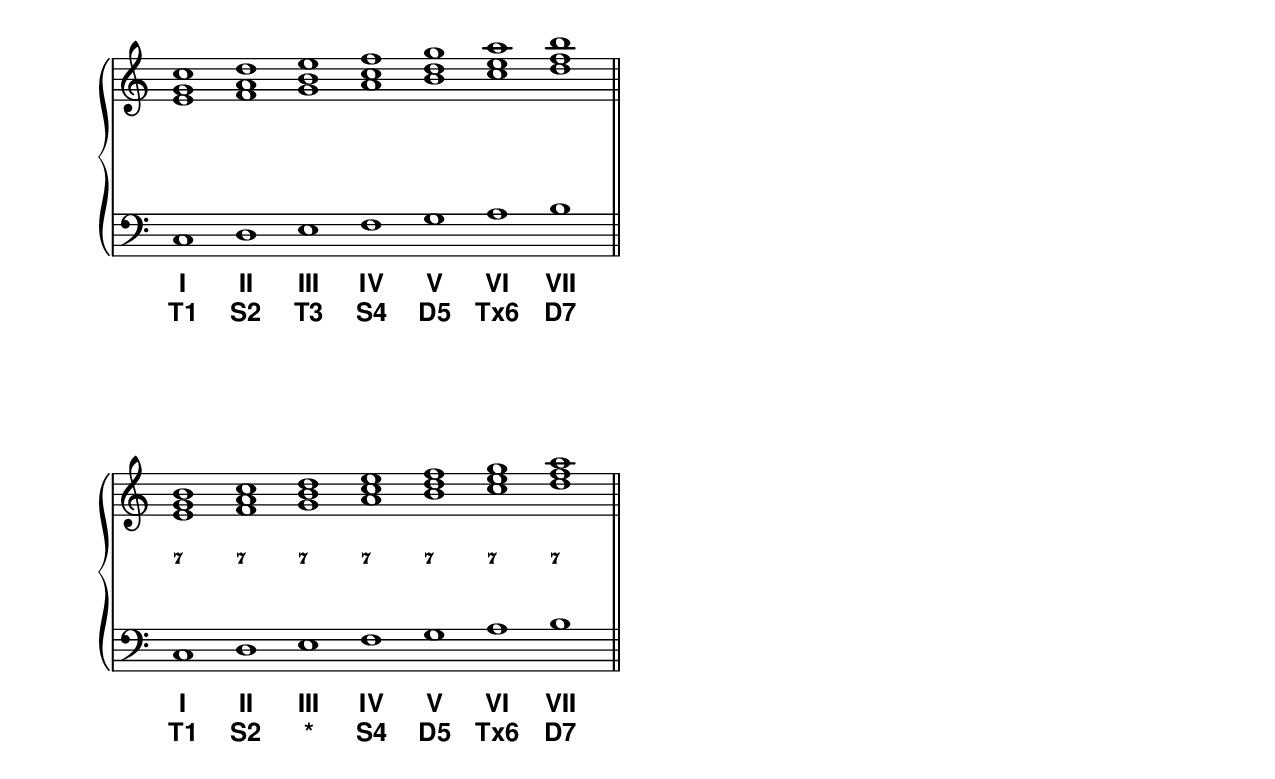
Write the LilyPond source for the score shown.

\version "2.14.2"

#(set-default-paper-size "letter")
#(set-global-staff-size 20)

\header {
	title = ""
	subtitle = ""
	poet = ""
	composer = ""
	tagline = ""
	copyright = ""
	}

\paper {
	indent = 0.0\in
	top-margin = 0.5\in
	bottom-margin = 0.25\in
	page-top-space = 0\in
	before-title-space = 0\in
	between-title-space = 1.5\in
	after-title-space = 1.05\in
	line-width = 7.0\in
	left-margin = 0.75\in
	right-margin = 0.75\in
	ragged-right = ##t
	ragged-bottom = ##f
	ragged-last-bottom = ##t
	system-system-spacing #'minimum-distance = #25
	markup-system-spacing #'minimum-distance = #18
	last-bottom-spacing #'minimum-distance = #15
%	page-count = #3
	print-page-number = ##f
	}

global = { 
	\override Score.PaperColumn #'keep-inside-line = ##t 	
	\override Score.BarNumber #'padding = #2
	\override VoltaBracket #'extra-offset = #'(0 . -3)
	\override ChordName #'font-family = #'roman
	\override Score.LyricText #'font-series = #'bold
	\override Score.LyricText #'font-family = #'sans
	\override ChordName #'font-size = #0.5
	\override Staff.TimeSignature #'style = #'() 
	\set majorSevenSymbol = \markup { "maj7" }
	\override Staff.StaffGrouper #'staff-staff-spacing #'minimum-distance = #40

	% enter key signature, time signature, pickup length here
	\key c \major
	\time 7/1
%	\partial 8
	}

upper = \relative c' {
	\clef treble
	<e g c>1 <f a d> <g b e> <a c f> <b d g> <c e a> <d f b>
	<e, g b>1 <f a c> <g b d> <a c e> <b d f> <c e g> <d f a>
}

lower = <<
	\new Voice = "bass" <<
		\relative c {
			\clef bass
			
			% enter bass line here
			c1 d e f g a b \bar "||" \break
			c,1 d e f g a b \bar "||" \break
			
			}
		
		\new FiguredBass \figuremode {
			\override BassFigure #'extra-offset = #'(0 . 12)
			
			% enter figures here within <> brackets
				% use + for sharp, - for flat, ! for natural
				% _ will make accidental by itself (apply to 3)
				% use s if bass note has no figure
				
			s1*7
			<7>1 <7>1 <7>1 <7>1 <7>1 <7>1 <7>1 
			
			}
		>>
	>>

roman = {
	\set stanza = \markup { \normal-text "" }
		\lyricmode {
		
		% enter functional bass here, follwing the rules of lilypond lyrics
		
		I II III IV V VI VII	
		I II III IV V VI VII	
	}
	}

functionalBass = {
	\set stanza = \markup { \normal-text "" }
		\lyricmode {
	
		% enter functional bass here, follwing the rules of lilypond lyrics
	
		"T1" "S2" "T3" "S4" "D5" "Tx6" "D7"
		"T1" "S2" "*" "S4" "D5" "Tx6" "D7"	
	}
	}

\score {
	\new PianoStaff \with { 
		\override StaffGrouper #'staff-staff-spacing #'minimum-distance = #15
		}
		<<
		\set PianoStaff.instrumentName = " "
		\set PianoStaff.shortInstrumentName = " "
		\set PianoStaff.midiInstrument = "piano" 
		\new Staff = "Staff_pfUpper" << \global \upper >>
		\new Staff = "Staff_pfLower" << \global \lower >>
		\new Lyrics \lyricsto "bass" { \roman }
		\new Lyrics \lyricsto "bass" { \functionalBass }
		>>
	\layout { 
		\context { \Score \remove "Bar_number_engraver" }
		\context { \Staff \remove "Time_signature_engraver" }
		}
	}
